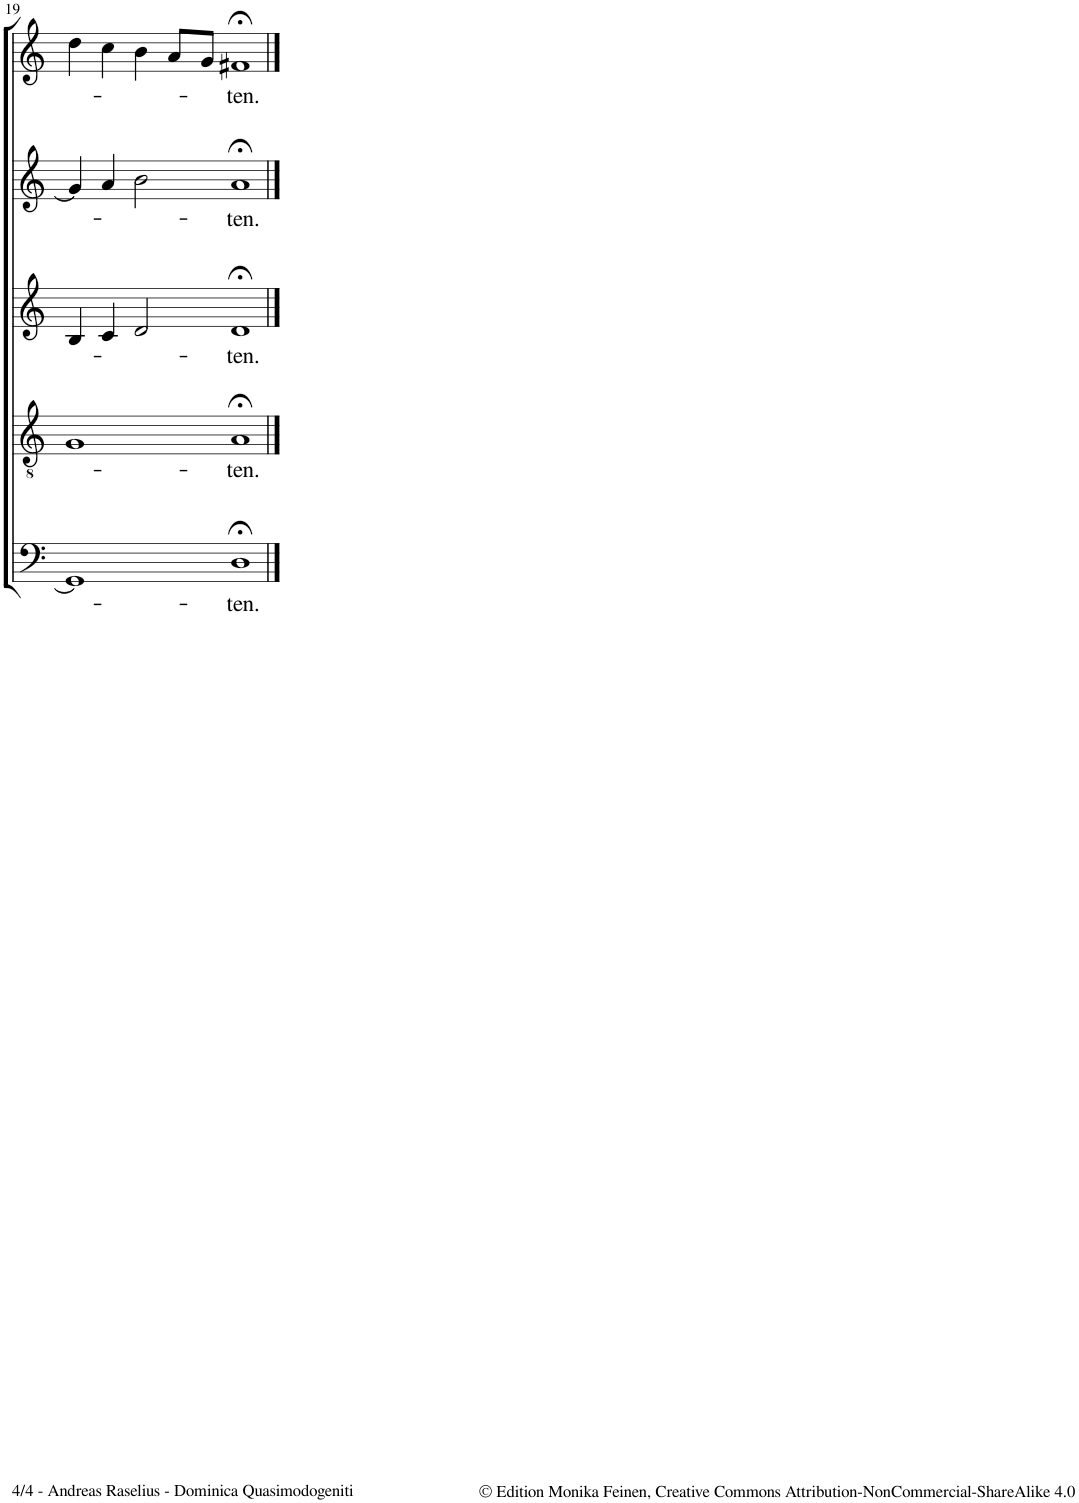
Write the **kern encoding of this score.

**kern	**text	**kern	**text	**kern	**text	**kern	**text	**kern	**text
*part5	*part5	*part4	*part4	*part3	*part3	*part2	*part2	*part1	*part1
*staff5	*staff5	*staff4	*staff4	*staff3	*staff3	*staff2	*staff2	*staff1	*staff1
*I"Bassus	*	*I"Tenor [Dorius]	*	*I"Altus	*	*I"Quintus	*	*I"Cantus	*
!!LO:PB:g=z
*clefF4	*	*clefGv2	*	*clefG2	*	*clefG2	*	*clefG2	*
*k[]	*	*k[]	*	*k[]	*	*k[]	*	*k[]	*
*M4/2	*	*M4/2	*	*M4/2	*	*M4/2	*	*M4/2	*
*met(c|)	*	*met(c|)	*	*met(c|)	*	*met(c|)	*	*met(c|)	*
=19	=19	=19	=19	=19	=19	=19	=19	=19	=19
1GG]	.	1G	.	4B/	.	4g/]	.	4dd\	.
.	.	.	.	4c/	.	4a/	.	4cc\	.
.	.	.	.	2d/	.	2b\	.	4b\	.
.	.	.	.	.	.	.	.	8a/L	.
.	.	.	.	.	.	.	.	8g/J	.
!	!LO:LY:b	!	!LO:LY:b	!	!LO:LY:b	!	!LO:LY:b	!	!LO:LY:b
1D;<	-ten.	1A;<	-ten.	1d;<	-ten.	1a;<	-ten.	1f#X;<	-ten.
==	==	==	==	==	==	==	==	==	==
*-	*-	*-	*-	*-	*-	*-	*-	*-	*-
